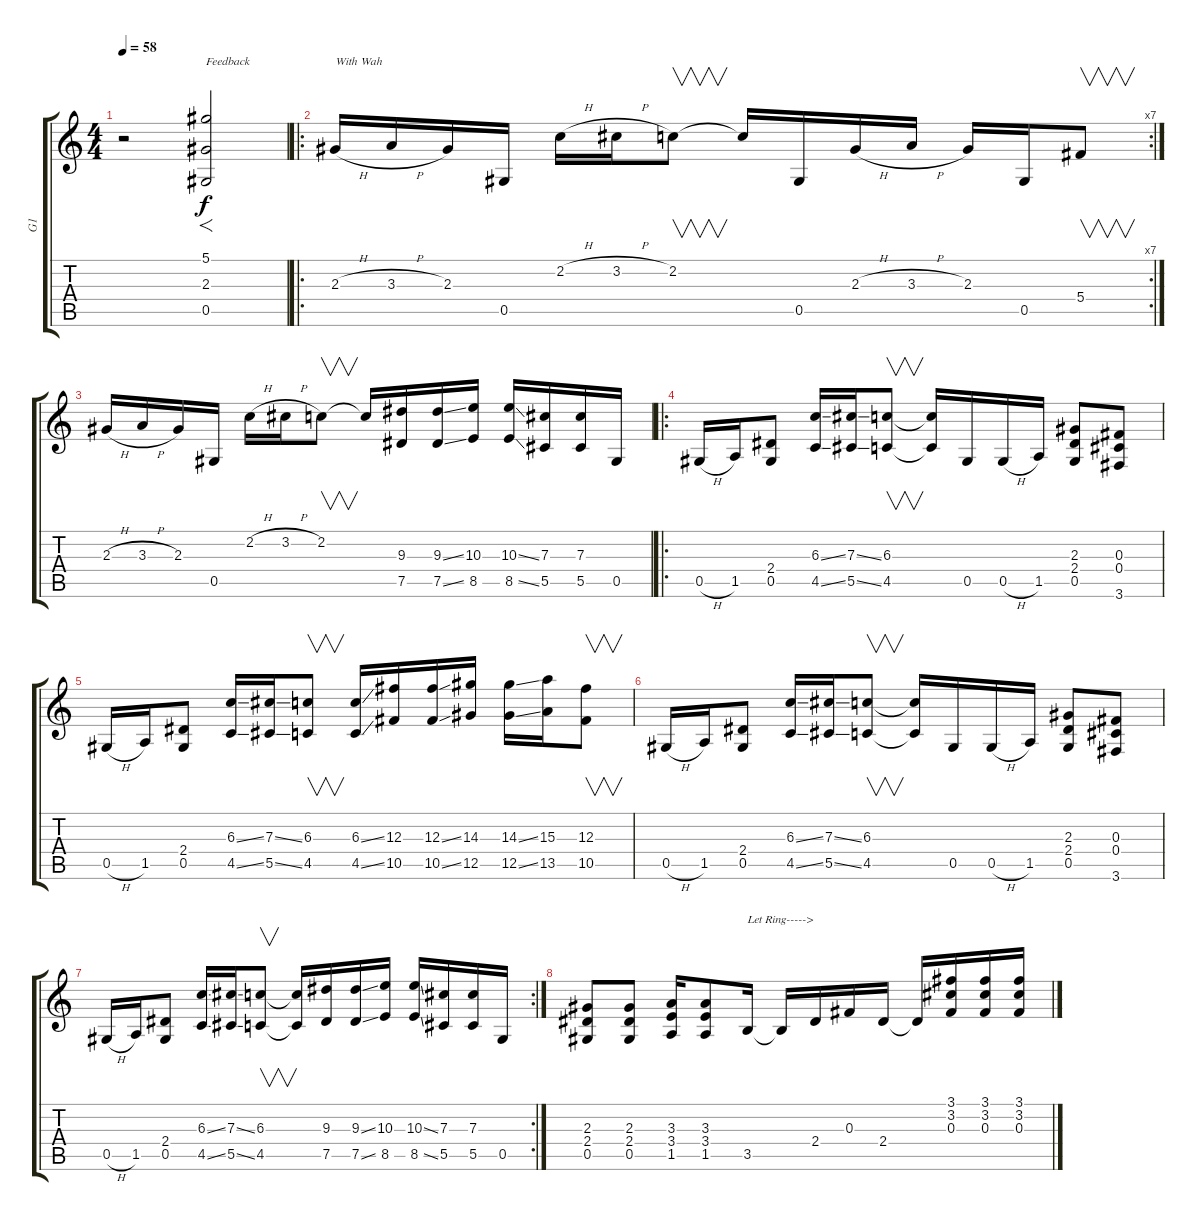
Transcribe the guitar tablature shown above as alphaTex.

\track ("G1" "G1") {instrument distortionguitar}
\staff {score tabs}
\tuning (Eb4 Bb3 Gb3 Db3 Ab2 Eb2) {hide}
\ts (4 4)
\tempo 58
\clef g2
\ks c
r.2{dy f instrument distortionguitar} (5.1 2.3 0.5).2{f txt "Feedback "} |
\ro
\rc 7
2.3{h}.16{txt "With Wah"} 3.3{h}.16 2.3.16 0.5.16 2.2{h}.16 3.2{h}.16 2.2.8{v} 2.2{t}.16 0.5.16 2.3{h}.16 3.3{h}.16 2.3.16 0.5.16 5.4.8{v} |
2.3{h}.16 3.3{h}.16 2.3.16 0.5.16 2.2{h}.16 3.2{h}.16 2.2.8{v} 2.2{t}.16 (9.3 7.5).16 (9.3{ss} 7.5{ss}).16 (10.3 8.5).16 (10.3{ss} 8.5{ss}).16 (7.3 5.5).16 (7.3 5.5).16 0.5.16 |
\ro
0.5{h}.16 1.5.16 (2.4 0.5).8 (6.3{ss} 4.5{ss}).16 (7.3{ss} 5.5{ss}).16 (6.3 4.5).8{v} (6.3{t} 4.5{t}).16 0.5.16 0.5{h}.16 1.5.16 (2.3 2.4 0.5).8 (0.3 0.4 3.6).8 |
0.5{h}.16 1.5.16 (2.4 0.5).8 (6.3{ss} 4.5{ss}).16 (7.3{ss} 5.5{ss}).16 (6.3 4.5).8{v} (6.3{ss} 4.5{ss}).16 (12.3 10.5).16 (12.3{ss} 10.5{ss}).16 (14.3 12.5).16 (14.3{ss} 12.5{ss}).16 (15.3 13.5).16 (12.3 10.5).8{v} |
0.5{h}.16 1.5.16 (2.4 0.5).8 (6.3{ss} 4.5{ss}).16 (7.3{ss} 5.5{ss}).16 (6.3 4.5).8{v} (6.3{t} 4.5{t}).16 0.5.16 0.5{h}.16 1.5.16 (2.3 2.4 0.5).8 (0.3 0.4 3.6).8 |
\rc 2
0.5{h}.16 1.5.16 (2.4 0.5).8 (6.3{ss} 4.5{ss}).16 (7.3{ss} 5.5{ss}).16 (6.3 4.5).8{v} (6.3{t} 4.5{t}).16 (9.3 7.5).16 (9.3{ss} 7.5{ss}).16 (10.3 8.5).16 (10.3{ss} 8.5{ss}).16 (7.3 5.5).16 (7.3 5.5).16 0.5.16 |
(2.3 2.4 0.5).8 (2.3 2.4 0.5).8 (3.3 3.4 1.5).16 (3.3 3.4 1.5).8 3.5.16{txt "Let Ring----->"} 3.5{t}.16 2.4.16 0.3.16 2.4.16 2.4{t}.16 (3.1 3.2 0.3).16 (3.1 3.2 0.3).16 (3.1 3.2 0.3).16
